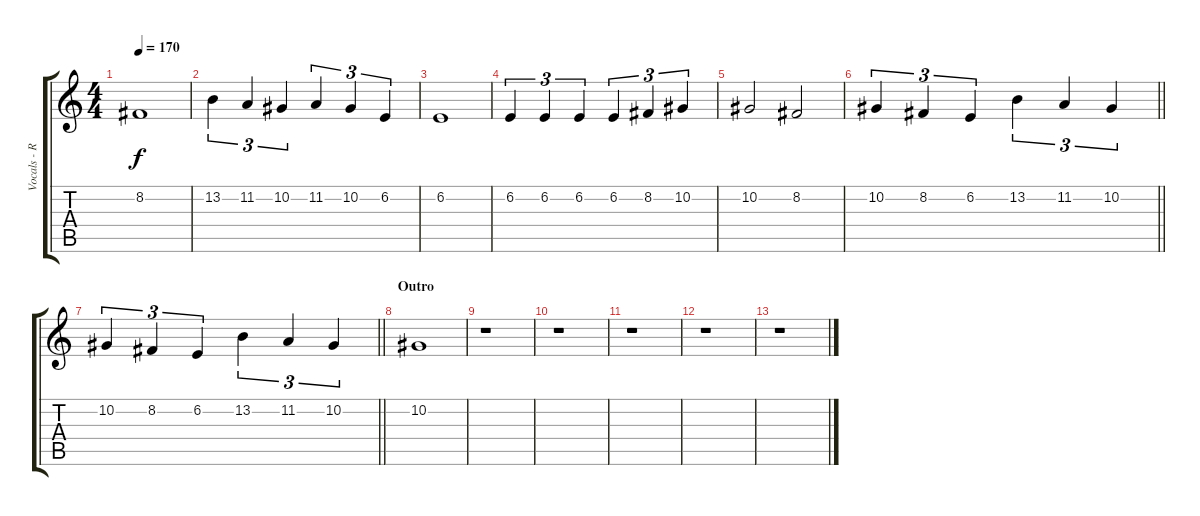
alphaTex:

\track ("Vocals - Roy Khan" "Vocals - R") {instrument lead2sawtooth}
\staff {score tabs}
\tuning (Eb4 Bb3 Gb3 Db3 Ab2 Eb2) {hide}
\ts (4 4)
\tempo 170
\clef g2
\ks c
8.2.1{dy f} |
13.2.4{tu (3 2)} 11.2.4{tu (3 2)} 10.2.4{tu (3 2)} 11.2.4{tu (3 2)} 10.2.4{tu (3 2)} 6.2.4{tu (3 2)} |
6.2.1 |
6.2.4{tu (3 2)} 6.2.4{tu (3 2)} 6.2.4{tu (3 2)} 6.2.4{tu (3 2)} 8.2.4{tu (3 2)} 10.2.4{tu (3 2)} |
10.2.2 8.2.2 |
\barLineRight lightlight
10.2.4{tu (3 2)} 8.2.4{tu (3 2)} 6.2.4{tu (3 2)} 13.2.4{tu (3 2)} 11.2.4{tu (3 2)} 10.2.4{tu (3 2)} |
\barLineRight lightlight
10.2.4{tu (3 2)} 8.2.4{tu (3 2)} 6.2.4{tu (3 2)} 13.2.4{tu (3 2)} 11.2.4{tu (3 2)} 10.2.4{tu (3 2)} |
\section ("" "Outro")
10.2.1 |
r.1 |
r.1 |
r.1 |
r.1 |
r.1
